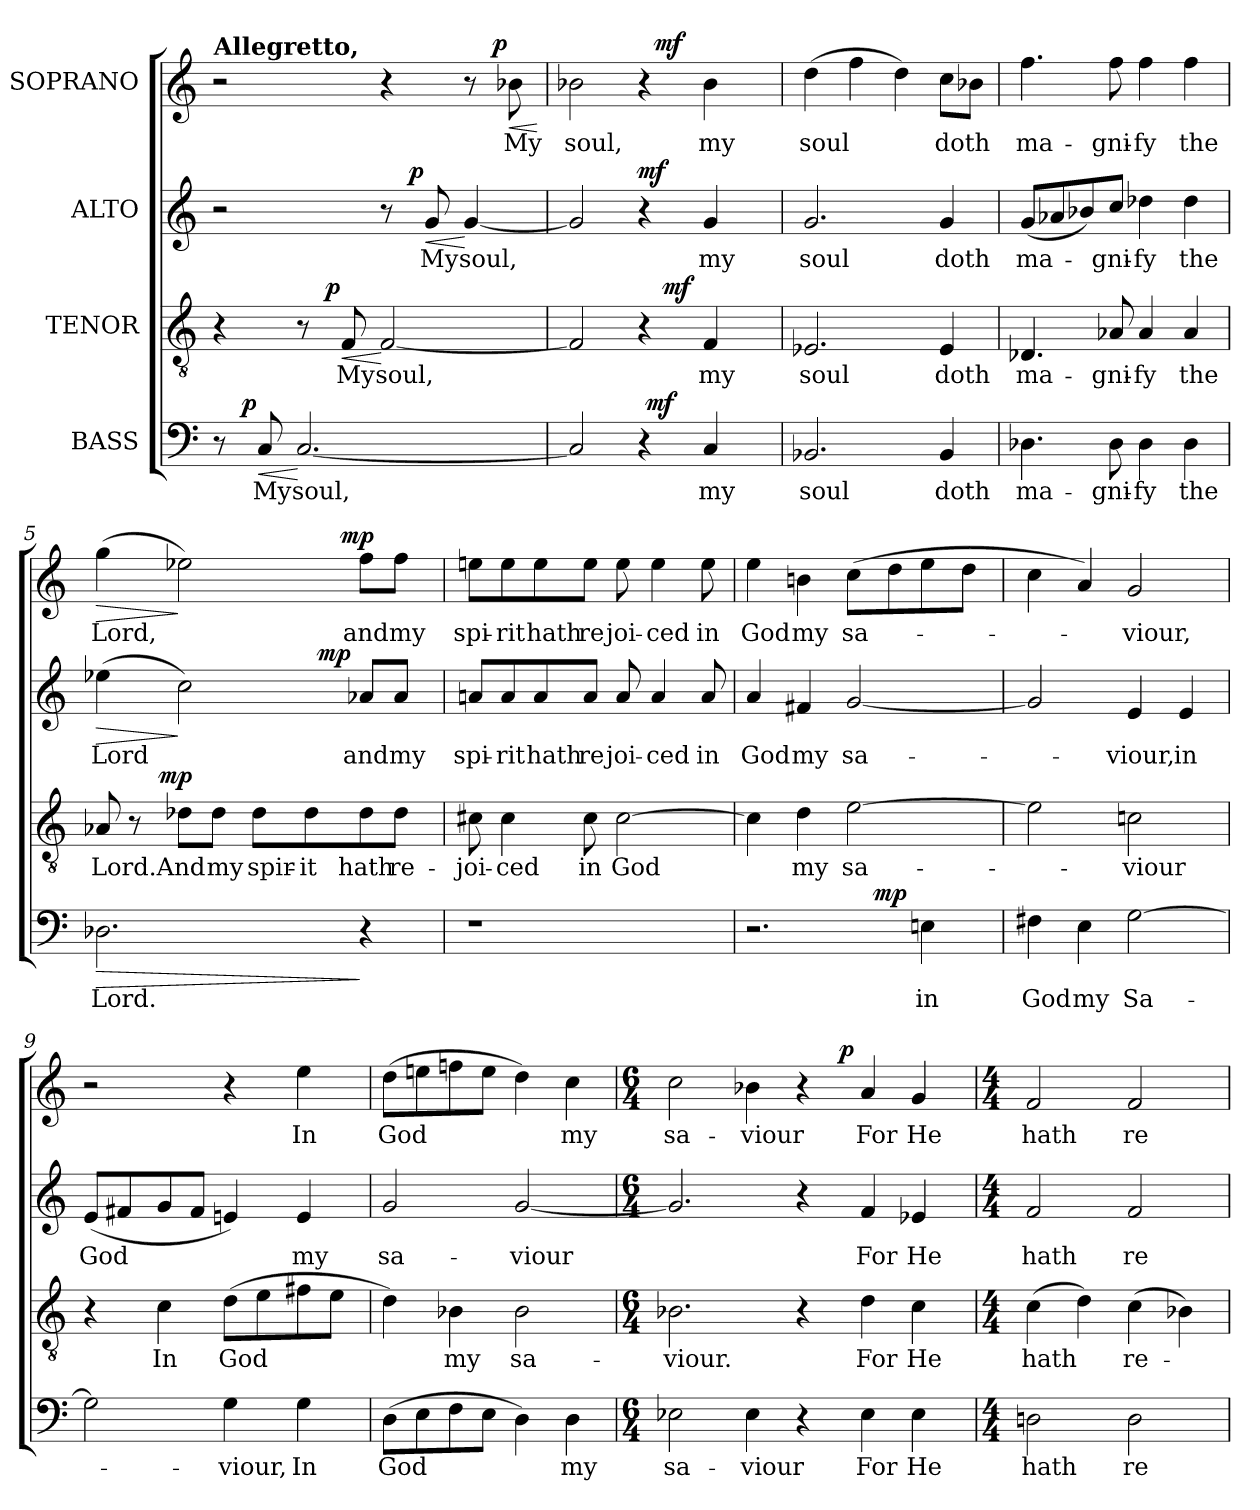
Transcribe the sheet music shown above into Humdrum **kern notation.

**kern	**text	**dynam	**kern	**text	**dynam	**kern	**text	**dynam	**kern	**text	**dynam
*part4	*part4	*part4	*part3	*part3	*part3	*part2	*part2	*part2	*part1	*part1	*part1
*staff4	*staff4	*staff4	*staff3	*staff3	*staff3	*staff2	*staff2	*staff2	*staff1	*staff1	*staff1
*I"BASS	*	*	*I"TENOR	*	*	*I"ALTO	*	*	*I"SOPRANO	*	*
!!LO:PB:g=z
*stria5	*	*	*stria5	*	*	*stria5	*	*	*stria5	*	*
*clefF4	*	*	*clefGv2	*	*	*clefG2	*	*	*clefG2	*	*
*MM90	*	*	*MM90	*	*	*MM90	*	*	*MM90	*	*
=1	=1	=1	=1	=1	=1	=1	=1	=1	=1	=1	=1
*^	*	*	*^	*	*	*^	*	*	*^	*	*
!	!	!	!	!	!	!	!	!	!	!	!	!LO:TX:a:B:t=Allegretto,	!	!	!
8r	16ryy	.	.	4r	4ryy	.	.	2r	2ryy	.	.	2r	2ryy	.	.
.	64ryy	.	.	.	.	.	.	.	.	.	.	.	.	.	.
!	!	!	!LO:DY:a	!	!	!	!	!	!	!	!	!	!	!	!
.	2ryy	.	p	.	.	.	.	.	.	.	.	.	.	.	.
!	!	!LO:LY:b:cj	!LO:HP:b	!	!	!	!	!	!	!	!	!	!	!	!
8C/	.	My	<	.	.	.	.	.	.	.	.	.	.	.	.
!	!	!LO:LY:b	!	!	!	!	!	!	!	!	!	!	!	!	!
[<2.C/	.	soul,	[	8r	16ryy	.	.	.	.	.	.	.	.	.	.
.	.	.	.	.	64ryy	.	.	.	.	.	.	.	.	.	.
!	!	!	!	!	!	!	!LO:DY:a	!	!	!	!	!	!	!	!
.	.	.	.	.	2ryy	.	p	.	.	.	.	.	.	.	.
!	!	!	!	!	!	!LO:LY:b:cj	!LO:HP:b	!	!	!	!	!	!	!	!
.	.	.	.	8F/	.	My	<	.	.	.	.	.	.	.	.
!	!	!	!	!	!	!LO:LY:b	!	!	!	!	!	!	!	!	!
.	.	.	.	[<2F/	.	soul,	[	8r	16ryy	.	.	4r	4ryy	.	.
.	.	.	.	.	.	.	.	.	64ryy	.	.	.	.	.	.
!	!	!	!	!	!	!	!	!	!	!	!LO:DY:a	!	!	!	!
.	4ryy	.	.	.	.	.	.	.	4ryy	.	p	.	.	.	.
!	!	!	!	!	!	!	!	!	!	!LO:LY:b:cj	!LO:HP:b	!	!	!	!
.	.	.	.	.	.	.	.	8g/	.	My	<	.	.	.	.
!	!	!	!	!	!	!	!	!	!	!LO:LY:b	!	!	!	!	!
.	.	.	.	.	.	.	.	[<4g/	.	soul,	[	8r	16ryy	.	.
.	.	.	.	.	.	.	.	.	.	.	.	.	64ryy	.	.
!	!	!	!	!	!	!	!	!	!	!	!	!	!	!	!LO:DY:a
.	8ryy	.	.	.	8ryy	.	.	.	8ryy	.	.	.	8ryy	.	p
!	!	!	!	!	!	!	!	!	!	!	!	!	!	!LO:LY:b:cj	!LO:HP:b
.	.	.	.	.	.	.	.	.	.	.	.	8b-X\	.	My	<
.	32.ryy	.	.	.	32.ryy	.	.	.	32.ryy	.	.	.	32.ryy	.	.
.	.	.	.	.	.	.	.	.	.	.	.	.	.	.	[
=2	=2	=2	=2	=2	=2	=2	=2	=2	=2	=2	=2	=2	=2	=2	=2
!	!	!	!	!	!	!	!	!	!	!	!	!	!	!LO:LY:b:cj	!
*	*	*	*	*	*	*	*	*v	*v	*	*	*	*	*	*
2C/]	2ryy	.	.	2F/]	2ryy	.	.	2g/]	.	.	2b-X\	2ryy	soul,	.
!	!	!	!	!	!	!	!	!	!	!LO:DY:a	!	!	!	!
4r	64ryy	.	.	4r	32.ryy	.	.	4r	.	mf	4r	32ryy	.	.
!	!	!	!LO:DY:a	!	!	!	!	!	!	!	!	!	!	!
.	4ryy	.	mf	.	.	.	.	.	.	.	.	.	.	.
!	!	!	!	!	!	!	!	!	!	!	!	!	!	!LO:DY:a
.	.	.	.	.	.	.	.	.	.	.	.	4...ryy	.	mf
!	!	!	!	!	!	!	!LO:DY:a	!	!	!	!	!	!	!
.	.	.	.	.	4ryy	.	mf	.	.	.	.	.	.	.
!	!	!LO:LY:b:cj	!	!	!	!LO:LY:b:cj	!	!	!LO:LY:b:cj	!	!	!	!LO:LY:b:cj	!
4C/	.	my	.	4F/	.	my	.	4g/	my	.	4b-\	.	my	.
.	8...ryy	.	.	.	.	.	.	.	.	.	.	.	.	.
.	.	.	.	.	8ryy	.	.	.	.	.	.	.	.	.
.	.	.	.	.	16ryy	.	.	.	.	.	.	.	.	.
.	.	.	.	.	64ryy	.	.	.	.	.	.	.	.	.
=3	=3	=3	=3	=3	=3	=3	=3	=3	=3	=3	=3	=3	=3	=3
!	!	!LO:LY:b:cj	!	!	!	!LO:LY:b:cj	!	!	!LO:LY:b:cj	!	!	!	!LO:LY:b	!
*v	*v	*	*	*	*	*	*	*	*	*	*v	*v	*	*
*	*	*	*v	*v	*	*	*	*	*	*	*	*
2.BB-X/	soul	.	2.E-X/	soul	.	2.g/	soul	.	(>4dd\	soul	.
.	.	.	.	.	.	.	.	.	4ff\	.	.
.	.	.	.	.	.	.	.	.	4dd\)	.	.
!	!LO:LY:b:cj	!	!	!LO:LY:b:cj	!	!	!LO:LY:b:cj	!	!	!LO:LY:b:cj	!
4BB-/	doth	.	4E-/	doth	.	4g/	doth	.	8cc\L	doth	.
.	.	.	.	.	.	.	.	.	8b-X\J	.	.
=4	=4	=4	=4	=4	=4	=4	=4	=4	=4	=4	=4
!	!LO:LY:b:cj	!	!	!LO:LY:b:cj	!	!	!LO:LY:b	!	!	!LO:LY:b:cj	!
4.D-X\	ma-	.	4.D-X/	ma-	.	(<8g/L	ma-	.	4.ff\	ma-	.
.	.	.	.	.	.	8a-X/	.	.	.	.	.
.	.	.	.	.	.	8b-X/)	.	.	.	.	.
!	!LO:LY:b:cj	!	!	!LO:LY:b:cj	!	!	!LO:LY:b:cj	!	!	!LO:LY:b:cj	!
8D-\	-gni-	.	8A-X/	-gni-	.	8cc/J	-gni-	.	8ff\	-gni-	.
!	!LO:LY:b:cj	!	!	!LO:LY:b:cj	!	!	!LO:LY:b:cj	!	!	!LO:LY:b:cj	!
4D-\	-fy	.	4A-/	-fy	.	4dd-X\	-fy	.	4ff\	-fy	.
!	!LO:LY:b:cj	!	!	!LO:LY:b:cj	!	!	!LO:LY:b:cj	!	!	!LO:LY:b:cj	!
4D-\	the	.	4A-/	the	.	4dd-\	the	.	4ff\	the	.
!!LO:LB:g=z
=5	=5	=5	=5	=5	=5	=5	=5	=5	=5	=5	=5
!	!LO:LY:b:cj	!LO:HP:b	!	!LO:LY:b:cj	!	!	!LO:LY:b	!LO:HP:b	!	!LO:LY:b	!LO:HP:b
*	*	*	*^	*	*	*^	*	*	*^	*	*
2.D-X\	Lord.	>	8A-X/	8ryy	Lord.	.	(>4ee-X\	2ryy	Lord	>	(>4gg\	2ryy	Lord,	>
.	.	.	8r	16ryy	.	.	.	.	.	.	.	.	.	.
.	.	.	.	64ryy	.	.	.	.	.	.	.	.	.	.
!	!	!	!	!	!	!LO:DY:a	!	!	!	!	!	!	!	!
.	.	.	.	2ryy	.	mp	.	.	.	.	.	.	.	.
!	!	!	!	!	!LO:LY:b:cj	!	!	!	!	!	!	!	!	!
.	.	.	8d-X\L	.	And	.	2cc\)	.	.	]	2ee-X\)	.	.	]
!	!	!	!	!	!LO:LY:b:cj	!	!	!	!	!	!	!	!	!
.	.	.	8d-\J	.	my	.	.	.	.	.	.	.	.	.
!	!	!	!	!	!LO:LY:b:cj	!	!	!	!	!	!	!	!	!
.	.	.	8d-\L	.	spir-	.	.	8ryy	.	.	.	8ryy	.	.
!	!	!	!	!	!LO:LY:b:rj	!	!	!	!	!	!	!	!	!
.	.	.	8d-\	.	-it	.	.	32ryy	.	.	.	16ryy	.	.
!	!	!	!	!	!	!	!	!	!	!LO:DY:a	!	!	!	!
.	.	.	.	.	.	.	.	4ryy	.	mp	.	.	.	.
.	.	.	.	.	.	.	.	.	.	.	.	64ryy	.	.
!	!	!	!	!	!	!	!	!	!	!	!	!	!	!LO:DY:a
.	.	.	.	4ryy	.	.	.	.	.	.	.	4ryy	.	mp
!	!	!	!	!	!LO:LY:b:cj	!	!	!	!LO:LY:b:cj	!	!	!	!LO:LY:b:cj	!
4r	.	]	8d-\	.	hath	.	8a-X/L	.	and	.	8ff\L	.	and	.
!	!	!	!	!	!LO:LY:b:cj	!	!	!	!LO:LY:b:cj	!	!	!	!LO:LY:b:cj	!
.	.	.	8d-\J	.	re-	.	8a-/J	.	my	.	8ff\J	.	my	.
.	.	.	.	.	.	.	.	16.ryy	.	.	.	.	.	.
.	.	.	.	32.ryy	.	.	.	.	.	.	.	32.ryy	.	.
=6	=6	=6	=6	=6	=6	=6	=6	=6	=6	=6	=6	=6	=6	=6
!	!	!	!	!	!LO:LY:b	!	!	!	!LO:LY:b:cj	!	!	!	!LO:LY:b:cj	!
*	*	*	*v	*v	*	*	*	*	*	*	*v	*v	*	*
*	*	*	*	*	*	*v	*v	*	*	*	*	*
1r	.	.	8c#X\	-joi-	.	8an/L	spi-	.	8een\L	spi-	.
!	!	!	!	!LO:LY:b:rj	!	!	!LO:LY:b:cj	!	!	!LO:LY:b:cj	!
.	.	.	4c#\	-ced	.	8a/	-rit	.	8ee\	-rit	.
!	!	!	!	!	!	!	!LO:LY:b:cj	!	!	!LO:LY:b:cj	!
.	.	.	.	.	.	8a/	hath	.	8ee\	hath	.
!	!	!	!	!LO:LY:b:cj	!	!	!LO:LY:b:cj	!	!	!LO:LY:b:cj	!
.	.	.	8c#\	in	.	8a/J	re	.	8ee\J	re	.
!	!	!	!	!LO:LY:b	!	!	!LO:LY:b	!	!	!LO:LY:b	!
.	.	.	[>2c#\	God	.	8a/	joi-	.	8ee\	joi-	.
!	!	!	!	!	!	!	!LO:LY:b:rj	!	!	!LO:LY:b:rj	!
.	.	.	.	.	.	4a/	-ced	.	4ee\	-ced	.
!	!	!	!	!	!	!	!LO:LY:b:cj	!	!	!LO:LY:b:cj	!
.	.	.	.	.	.	8a/	in	.	8ee\	in	.
=7	=7	=7	=7	=7	=7	=7	=7	=7	=7	=7	=7
!	!	!	!	!	!	!	!LO:LY:b:cj	!	!	!LO:LY:b:cj	!
*^	*	*	*	*	*	*	*	*	*	*	*
2.r	2ryy	.	.	4c#\]	.	.	4a/	God	.	4ee\	God	.
!	!	!	!	!	!LO:LY:b:cj	!	!	!LO:LY:b:cj	!	!	!LO:LY:b:cj	!
.	.	.	.	4d\	my	.	4f#X/	my	.	4bn\	my	.
!	!	!	!	!	!LO:LY:b:cj	!	!	!LO:LY:b:cj	!	!	!LO:LY:b:cj	!
.	16.ryy	.	.	[>2e\	sa-	.	[<2g/	sa-	.	(>8cc\L	sa-	.
!	!	!	!LO:DY:a	!	!	!	!	!	!	!	!	!
.	4ryy	.	mp	.	.	.	.	.	.	.	.	.
.	.	.	.	.	.	.	.	.	.	8dd\	.	.
!	!	!LO:LY:b:cj	!	!	!	!	!	!	!	!	!	!
4En\	.	in	.	.	.	.	.	.	.	8ee\	.	.
.	8ryy	.	.	.	.	.	.	.	.	.	.	.
.	.	.	.	.	.	.	.	.	.	8dd\J	.	.
.	32ryy	.	.	.	.	.	.	.	.	.	.	.
=8	=8	=8	=8	=8	=8	=8	=8	=8	=8	=8	=8	=8
!	!	!LO:LY:b:cj	!	!	!	!	!	!	!	!	!	!
*v	*v	*	*	*	*	*	*	*	*	*	*	*
4F#X\	God	.	2e\]	.	.	2g/]	.	.	4cc\	.	.
!	!LO:LY:b:cj	!	!	!	!	!	!	!	!	!	!
4E\	my	.	.	.	.	.	.	.	4a/)	.	.
!	!LO:LY:b:cj	!	!	!LO:LY:b:cj	!	!	!LO:LY:b:cj	!	!	!LO:LY:b:cj	!
[<2G\	Sa-	.	2cn\	-viour	.	4e/	-viour,	.	2g/	-viour,	.
!	!	!	!	!	!	!	!LO:LY:b:cj	!	!	!	!
.	.	.	.	.	.	4e/	in	.	.	.	.
!!LO:PB:g=z
=9	=9	=9	=9	=9	=9	=9	=9	=9	=9	=9	=9
!	!	!	!	!	!	!	!LO:LY:b	!	!	!	!
*^	*	*	*	*	*	*	*	*	*	*	*
2G\]	8ryy	.	.	4r	.	.	(<8e/L	God	.	2r	.	.
.	64ryy	.	.	.	.	.	8f#X/	.	.	.	.	.
.	2ryy	.	.	.	.	.	.	.	.	.	.	.
!	!	!	!	!	!LO:LY:b:cj	!	!	!	!	!	!	!
.	.	.	.	4c\	In	.	8g/	.	.	.	.	.
.	.	.	.	.	.	.	8f#/J	.	.	.	.	.
!	!	!LO:LY:b:cj	!	!	!LO:LY:b	!	!	!	!	!	!	!
4G\	.	-viour,	.	(>8d\L	God	.	4en/)	.	.	4r	.	.
.	.	.	.	8e\	.	.	.	.	.	.	.	.
.	4ryy	.	.	.	.	.	.	.	.	.	.	.
!	!	!LO:LY:b:cj	!	!	!	!	!	!LO:LY:b:cj	!	!	!LO:LY:b:cj	!
4G\	.	In	.	8f#X\	.	.	4e/	my	.	4ee\	In	.
.	.	.	.	8e\J	.	.	.	.	.	.	.	.
.	16..ryy	.	.	.	.	.	.	.	.	.	.	.
=10	=10	=10	=10	=10	=10	=10	=10	=10	=10	=10	=10	=10
!	!	!LO:LY:b	!	!	!	!	!	!LO:LY:b:cj	!	!	!LO:LY:b	!
*v	*v	*	*	*	*	*	*	*	*	*	*	*
(>8D\L	God	.	4d\)	.	.	2g/	sa-	.	(>8dd\L	God	.
8E\	.	.	.	.	.	.	.	.	8een\	.	.
!	!	!	!	!LO:LY:b:cj	!	!	!	!	!	!	!
8F\	.	.	4B-X\	my	.	.	.	.	8ffn\	.	.
8E\J	.	.	.	.	.	.	.	.	8ee\J	.	.
!	!	!	!	!LO:LY:b:cj	!	!	!LO:LY:b:cj	!	!	!	!
4D\)	.	.	2B-\	sa-	.	[<2g/	-viour	.	4dd\)	.	.
!	!LO:LY:b:cj	!	!	!	!	!	!	!	!	!LO:LY:b:cj	!
4D\	my	.	.	.	.	.	.	.	4cc\	my	.
=11	=11	=11	=11	=11	=11	=11	=11	=11	=11	=11	=11
*M6/4	*	*	*M6/4	*	*	*M6/4	*	*	*M6/4	*	*
!	!LO:LY:b:cj	!	!	!LO:LY:b:cj	!	!	!	!	!	!LO:LY:b:cj	!
*	*	*	*	*	*	*	*	*	*^	*	*
2E-X\	sa-	.	2.B-X\	-viour.	.	2.g/]	.	.	2cc\	2...ryy	sa-	.
!	!LO:LY:b:cj	!	!	!	!	!	!	!	!	!	!LO:LY:b:cj	!
4E-\	-viour	.	.	.	.	.	.	.	4b-X\	.	-viour	.
4r	.	.	4r	.	.	4r	.	.	4r	.	.	.
!	!	!	!	!	!	!	!	!	!	!	!	!LO:DY:a
.	.	.	.	.	.	.	.	.	.	2ryy	.	p
!	!LO:LY:b:cj	!	!	!LO:LY:b:cj	!	!	!LO:LY:b:cj	!	!	!	!LO:LY:b:cj	!
4E-\	For	.	4d\	For	.	4f/	For	.	4a/	.	For	.
!	!LO:LY:b:cj	!	!	!LO:LY:b:cj	!	!	!LO:LY:b:cj	!	!	!	!LO:LY:b:cj	!
4E-\	He	.	4c\	He	.	4e-X/	He	.	4g/	.	He	.
.	.	.	.	.	.	.	.	.	.	16ryy	.	.
*	*	*	*	*	*	*	*	*	*v	*v	*	*
=12	=12	=12	=12	=12	=12	=12	=12	=12	=12	=12	=12
*M4/4	*	*	*M4/4	*	*	*M4/4	*	*	*M4/4	*	*
*	*	*	*	*	*	*	*	*	*^	*	*
!	!LO:LY:b:cj	!	!	!LO:LY:b:cj	!	!	!LO:LY:b:cj	!	!	!	!LO:LY:b:cj	!
*	*	*	*	*	*	*	*	*	*v	*v	*	*
2Dn\	hath	.	(>4c\	hath	.	2f/	hath	.	2f/	hath	.
.	.	.	4d\)	.	.	.	.	.	.	.	.
!	!LO:LY:b:cj	!	!	!LO:LY:b:cj	!	!	!LO:LY:b:cj	!	!	!LO:LY:b:cj	!
2D\	re-	.	(>4c\	re-	.	2f/	re-	.	2f/	re-	.
.	.	.	4B-X\)	.	.	.	.	.	.	.	.
=	=	=	=	=	=	=	=	=	=	=	=
*-	*-	*-	*-	*-	*-	*-	*-	*-	*-	*-	*-
